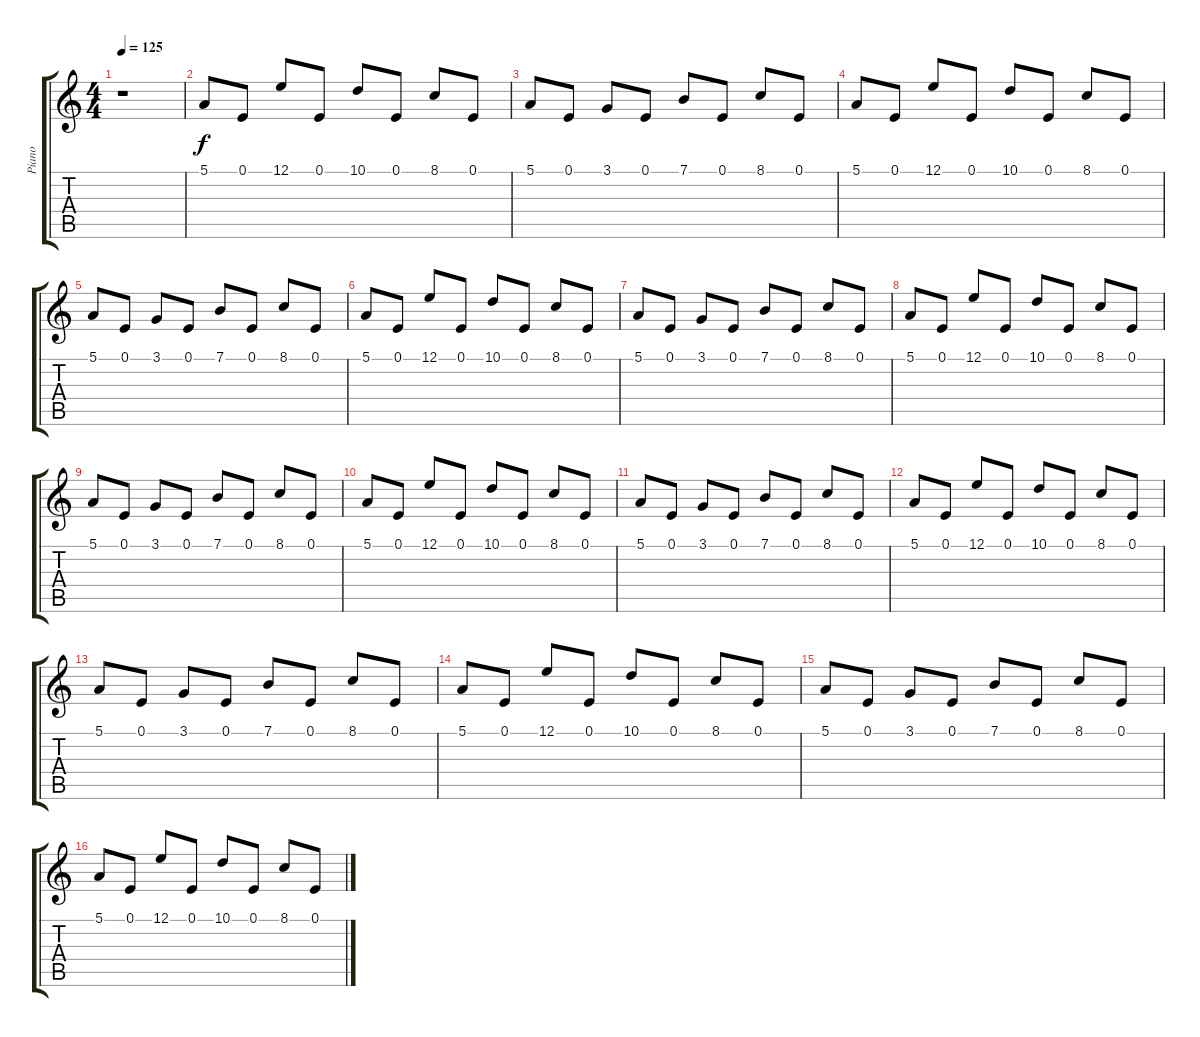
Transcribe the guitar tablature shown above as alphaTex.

\track ("Piano" "Piano") {instrument acousticgrandpiano}
\staff {score tabs}
\tuning (E4 B3 G3 D3 A2 E2) {hide}
\ts (4 4)
\tempo 125
\clef g2
\ks c
r.1{dy f instrument acousticgrandpiano} |
5.1.8 0.1.8 12.1.8 0.1.8 10.1.8 0.1.8 8.1.8 0.1.8 |
5.1.8 0.1.8 3.1.8 0.1.8 7.1.8 0.1.8 8.1.8 0.1.8 |
5.1.8 0.1.8 12.1.8 0.1.8 10.1.8 0.1.8 8.1.8 0.1.8 |
5.1.8 0.1.8 3.1.8 0.1.8 7.1.8 0.1.8 8.1.8 0.1.8 |
5.1.8 0.1.8 12.1.8 0.1.8 10.1.8 0.1.8 8.1.8 0.1.8 |
5.1.8 0.1.8 3.1.8 0.1.8 7.1.8 0.1.8 8.1.8 0.1.8 |
5.1.8 0.1.8 12.1.8 0.1.8 10.1.8 0.1.8 8.1.8 0.1.8 |
5.1.8 0.1.8 3.1.8 0.1.8 7.1.8 0.1.8 8.1.8 0.1.8 |
5.1.8 0.1.8 12.1.8 0.1.8 10.1.8 0.1.8 8.1.8 0.1.8 |
5.1.8 0.1.8 3.1.8 0.1.8 7.1.8 0.1.8 8.1.8 0.1.8 |
5.1.8 0.1.8 12.1.8 0.1.8 10.1.8 0.1.8 8.1.8 0.1.8 |
5.1.8 0.1.8 3.1.8 0.1.8 7.1.8 0.1.8 8.1.8 0.1.8 |
5.1.8 0.1.8 12.1.8 0.1.8 10.1.8 0.1.8 8.1.8 0.1.8 |
5.1.8 0.1.8 3.1.8 0.1.8 7.1.8 0.1.8 8.1.8 0.1.8 |
5.1.8 0.1.8 12.1.8 0.1.8 10.1.8 0.1.8 8.1.8 0.1.8
